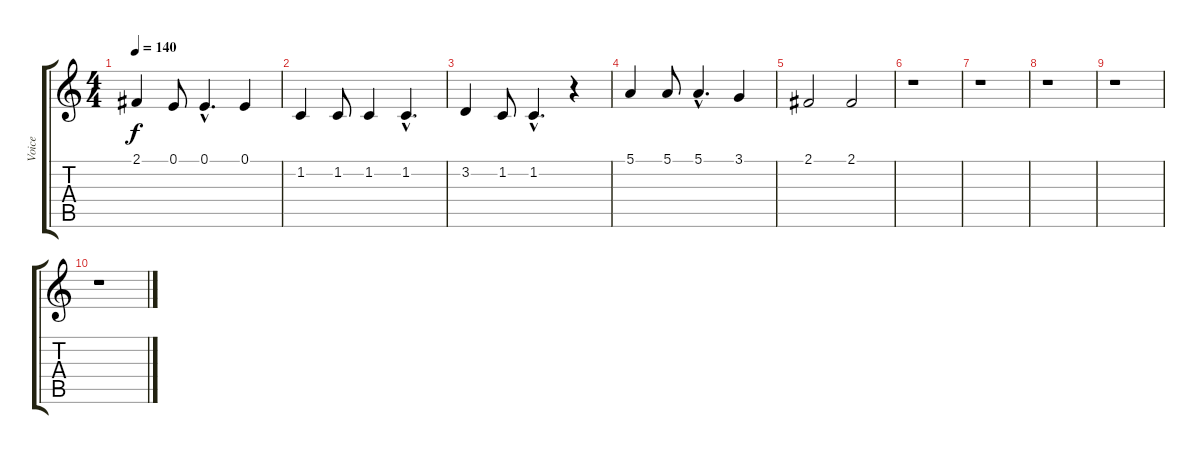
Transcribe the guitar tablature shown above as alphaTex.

\track ("Voice" "Voice") {instrument acousticgrandpiano}
\staff {score tabs}
\tuning (E4 B3 G3 D3 A2 E2) {hide}
\ts (4 4)
\tempo 140
\clef g2
\ks c
2.1.4{dy f} 0.1.8 0.1{hac}.4{d} 0.1.4 |
1.2.4 1.2.8 1.2.4 1.2{hac}.4{d} |
3.2.4 1.2.8 1.2{hac}.4{d} r.4 |
5.1.4 5.1.8 5.1{hac}.4{d} 3.1.4 |
2.1.2 2.1.2 |
r.1 |
r.1 |
r.1 |
r.1 |
r.1
